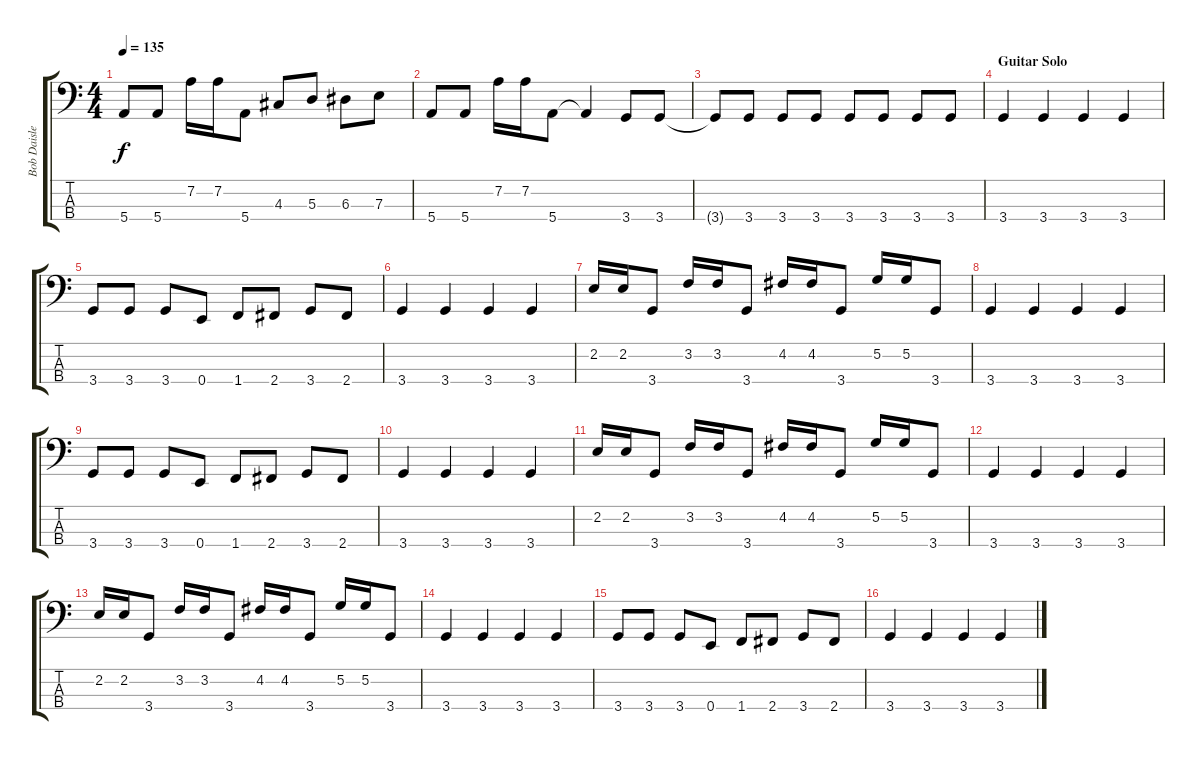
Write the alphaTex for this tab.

\track ("Bob Daisley" "Bob Daisle") {instrument slapbass1}
\staff {score tabs}
\tuning (G2 D2 A1 E1) {hide}
\ts (4 4)
\tempo 135
\clef f4
\ks c
5.4.8{dy f} 5.4.8 7.2.16 7.2.16 5.4.8 4.3.8 5.3.8 6.3.8 7.3.8 |
5.4.8 5.4.8 7.2.16 7.2.16 5.4.8 5.4{t}.4 3.4.8 3.4.8 |
3.4{t}.8 3.4.8 3.4.8 3.4.8 3.4.8 3.4.8 3.4.8 3.4.8 |
\section ("" "Guitar Solo")
3.4.4 3.4.4 3.4.4 3.4.4 |
3.4.8 3.4.8 3.4.8 0.4.8 1.4.8 2.4.8 3.4.8 2.4.8 |
3.4.4 3.4.4 3.4.4 3.4.4 |
2.2.16 2.2.16 3.4.8 3.2.16 3.2.16 3.4.8 4.2.16 4.2.16 3.4.8 5.2.16 5.2.16 3.4.8 |
3.4.4 3.4.4 3.4.4 3.4.4 |
3.4.8 3.4.8 3.4.8 0.4.8 1.4.8 2.4.8 3.4.8 2.4.8 |
3.4.4 3.4.4 3.4.4 3.4.4 |
2.2.16 2.2.16 3.4.8 3.2.16 3.2.16 3.4.8 4.2.16 4.2.16 3.4.8 5.2.16 5.2.16 3.4.8 |
3.4.4 3.4.4 3.4.4 3.4.4 |
2.2.16 2.2.16 3.4.8 3.2.16 3.2.16 3.4.8 4.2.16 4.2.16 3.4.8 5.2.16 5.2.16 3.4.8 |
3.4.4 3.4.4 3.4.4 3.4.4 |
3.4.8 3.4.8 3.4.8 0.4.8 1.4.8 2.4.8 3.4.8 2.4.8 |
3.4.4 3.4.4 3.4.4 3.4.4
